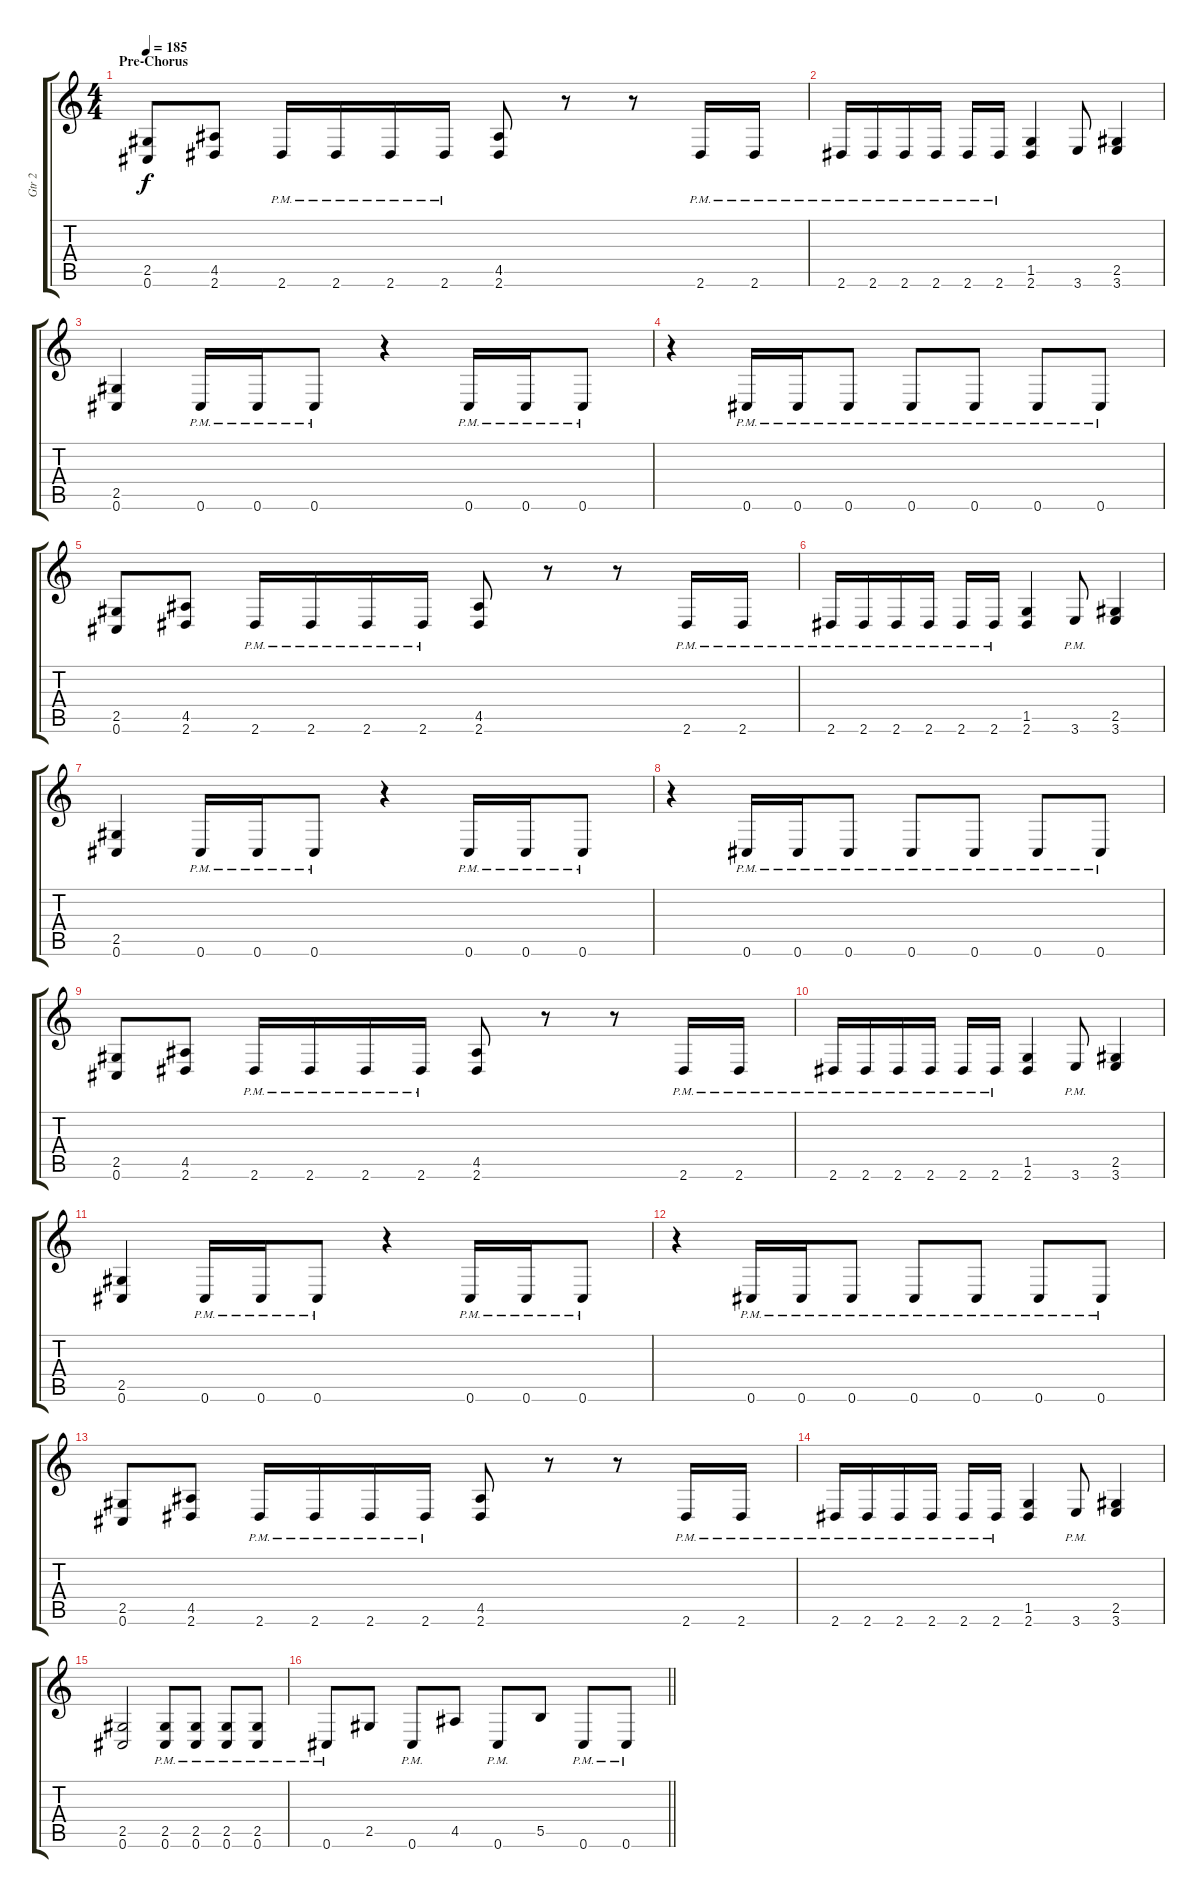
\track ("Gtr 2" "Gtr 2") {instrument distortionguitar}
\staff {score tabs}
\tuning (Db4 Ab3 E3 B2 Gb2 Db2) {hide}
\ts (4 4)
\section ("" "Pre-Chorus")
\tempo 185
\clef g2
\ks c
(2.5 0.6).8{dy f} (4.5 2.6).8 2.6{pm}.16 2.6{pm}.16 2.6{pm}.16 2.6{pm}.16 (4.5 2.6).8 r.8 r.8 2.6{pm}.16 2.6{pm}.16 |
2.6{pm}.16 2.6{pm}.16 2.6{pm}.16 2.6{pm}.16 2.6{pm}.16 2.6{pm}.16 (1.5 2.6).4 3.6.8 (2.5 3.6).4 |
(2.5 0.6).4 0.6{pm}.16 0.6{pm}.16 0.6{pm}.8 r.4 0.6{pm}.16 0.6{pm}.16 0.6{pm}.8 |
r.4 0.6{pm}.16 0.6{pm}.16 0.6{pm}.8 0.6{pm}.8 0.6{pm}.8 0.6{pm}.8 0.6{pm}.8 |
(2.5 0.6).8 (4.5 2.6).8 2.6{pm}.16 2.6{pm}.16 2.6{pm}.16 2.6{pm}.16 (4.5 2.6).8 r.8 r.8 2.6{pm}.16 2.6{pm}.16 |
2.6{pm}.16 2.6{pm}.16 2.6{pm}.16 2.6{pm}.16 2.6{pm}.16 2.6{pm}.16 (1.5 2.6).4 3.6{pm}.8 (2.5 3.6).4 |
(2.5 0.6).4 0.6{pm}.16 0.6{pm}.16 0.6{pm}.8 r.4 0.6{pm}.16 0.6{pm}.16 0.6{pm}.8 |
r.4 0.6{pm}.16 0.6{pm}.16 0.6{pm}.8 0.6{pm}.8 0.6{pm}.8 0.6{pm}.8 0.6{pm}.8 |
(2.5 0.6).8 (4.5 2.6).8 2.6{pm}.16 2.6{pm}.16 2.6{pm}.16 2.6{pm}.16 (4.5 2.6).8 r.8 r.8 2.6{pm}.16 2.6{pm}.16 |
2.6{pm}.16 2.6{pm}.16 2.6{pm}.16 2.6{pm}.16 2.6{pm}.16 2.6{pm}.16 (1.5 2.6).4 3.6{pm}.8 (2.5 3.6).4 |
(2.5 0.6).4 0.6{pm}.16 0.6{pm}.16 0.6{pm}.8 r.4 0.6{pm}.16 0.6{pm}.16 0.6{pm}.8 |
r.4 0.6{pm}.16 0.6{pm}.16 0.6{pm}.8 0.6{pm}.8 0.6{pm}.8 0.6{pm}.8 0.6{pm}.8 |
(2.5 0.6).8 (4.5 2.6).8 2.6{pm}.16 2.6{pm}.16 2.6{pm}.16 2.6{pm}.16 (4.5 2.6).8 r.8 r.8 2.6{pm}.16 2.6{pm}.16 |
2.6{pm}.16 2.6{pm}.16 2.6{pm}.16 2.6{pm}.16 2.6{pm}.16 2.6{pm}.16 (1.5 2.6).4 3.6{pm}.8 (2.5 3.6).4 |
(2.5 0.6).2 (2.5{pm} 0.6{pm}).8 (2.5{pm} 0.6{pm}).8 (2.5{pm} 0.6{pm}).8 (2.5{pm} 0.6{pm}).8 |
\barLineRight lightlight
0.6{pm}.8 2.5.8 0.6{pm}.8 4.5.8 0.6{pm}.8 5.5.8 0.6{pm}.8 0.6{pm}.8
